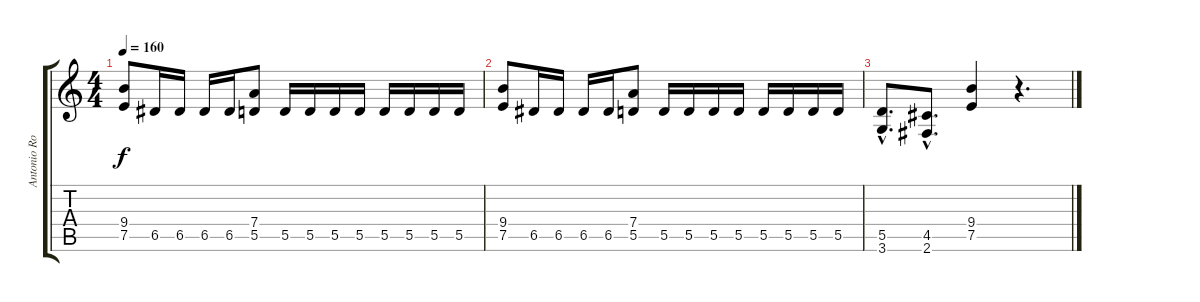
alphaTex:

\track ("Antonio Romano (Gtr 1)" "Antonio Ro") {instrument distortionguitar}
\staff {score tabs}
\tuning (E4 B3 G3 D3 A2 E2) {hide}
\ts (4 4)
\tempo 160
\clef g2
\ks c
(9.4 7.5).8{dy f} 6.5.16 6.5.16 6.5.16 6.5.16 (7.4 5.5).8 5.5.16 5.5.16 5.5.16 5.5.16 5.5.16 5.5.16 5.5.16 5.5.16 |
(9.4 7.5).8 6.5.16 6.5.16 6.5.16 6.5.16 (7.4 5.5).8 5.5.16 5.5.16 5.5.16 5.5.16 5.5.16 5.5.16 5.5.16 5.5.16 |
(5.5{hac} 3.6{hac}).8{d} (4.5{hac} 2.6{hac}).8{d} (9.4 7.5).4 r.4{d}
